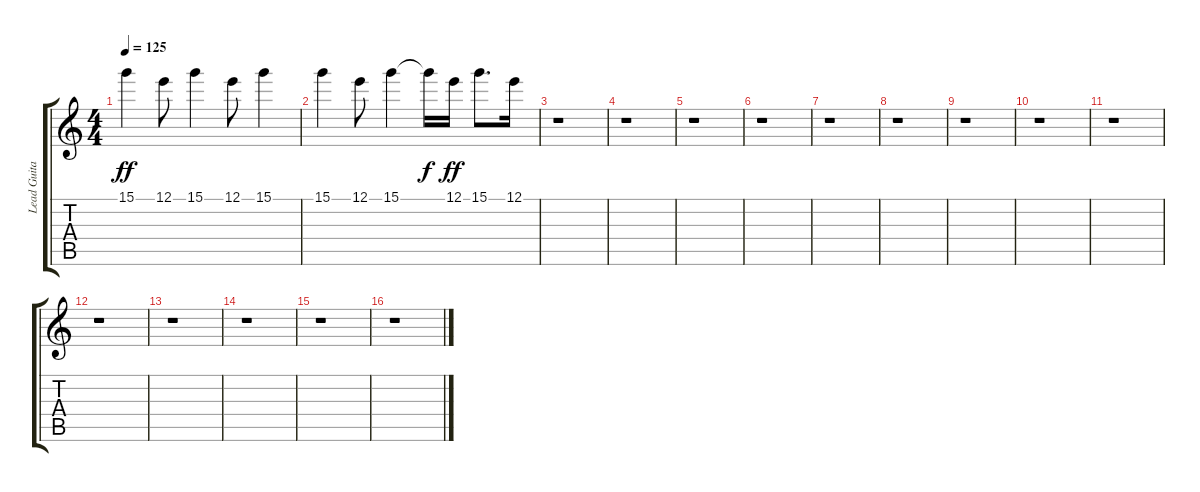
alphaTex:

\track ("Lead Guitar" "Lead Guita") {instrument overdrivenguitar}
\staff {score tabs}
\tuning (E4 B3 G3 D3 A2 E2) {hide}
\ts (4 4)
\tempo 125
\clef g2
\ks c
15.1.4{dy ff} 12.1.8 15.1.4 12.1.8 15.1.4 |
15.1.4 12.1.8 15.1.4 15.1{t}.16{dy f} 12.1.16{dy ff} 15.1.8{d} 12.1.16 |
r.1 |
r.1 |
r.1 |
r.1 |
r.1 |
r.1 |
r.1 |
r.1 |
r.1 |
r.1 |
r.1 |
r.1 |
r.1 |
r.1
